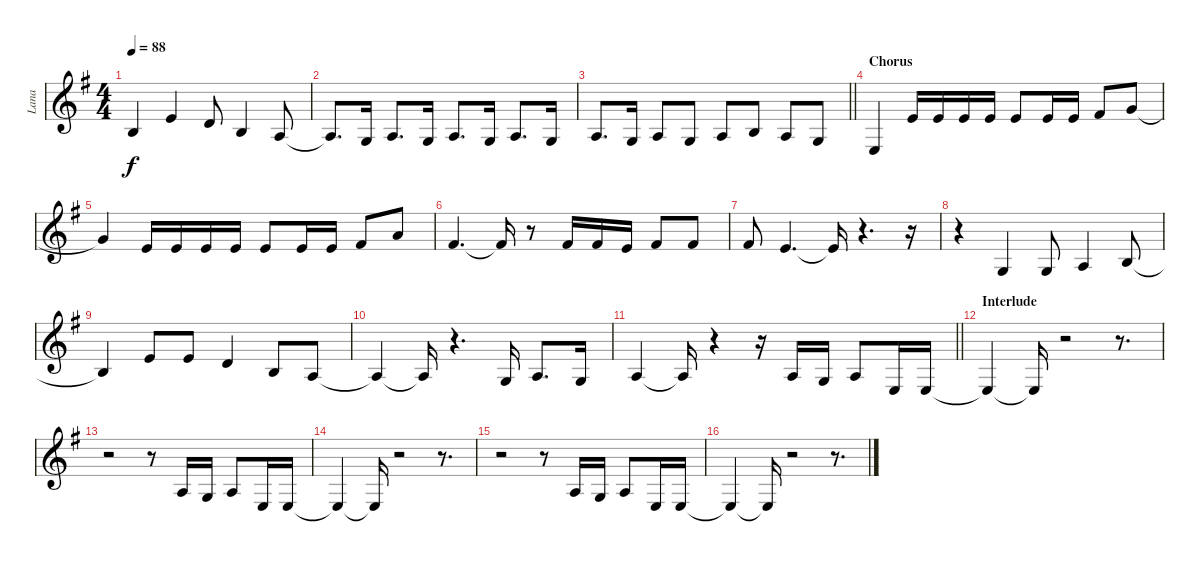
\track ("Lana" "Lana") {instrument oboe}
\staff {score}
\tuning (E4 B3 G3 D3 A2 E2) {hide}
\ts (4 4)
\tempo 88
\clef g2
\ks eminor
0.2{t}.4{dy f} 0.1.4 3.2.8 0.2.4 2.3.8 |
2.3{t}.8{d} 0.3.16 2.3.8{d} 0.3.16 2.3.8{d} 0.3.16 2.3.8{d} 0.3.16 |
\barLineRight lightlight
2.3.8{d} 0.3.16 2.3.8 0.3.8 2.3.8 0.2.8 2.3.8 0.3.8 |
\section ("" "Chorus")
2.4.4 0.1.16 0.1.16 0.1.16 0.1.16 0.1.8 0.1.16 0.1.16 2.1.8 3.1.8 |
3.1{t}.4 0.1.16 0.1.16 0.1.16 0.1.16 0.1.8 0.1.16 0.1.16 2.1.8 5.1.8 |
2.1.4{d} 2.1{t}.16 r.8 2.1.16 2.1.16 0.1.16 2.1.8 2.1.8 |
2.1.8 0.1.4{d} 0.1{t}.16 r.4{d} r.16 |
r.4 0.3.4 0.3.8 2.3.4 0.2.8 |
0.2{t}.4 0.1.8 0.1.8 3.2.4 0.2.8 2.3.8 |
2.3{t}.4 2.3{t}.16 r.4{d} 0.3.16 2.3.8{d} 0.3.16 |
\barLineRight lightlight
2.3.4 2.3{t}.16 r.4 r.16 2.3.16 0.3.16 2.3.8 2.4.16 2.4.16 |
\section ("" "Interlude")
2.4{t}.4 2.4{t}.16 r.2 r.8{d} |
r.2 r.8 2.3.16 0.3.16 2.3.8 2.4.16 2.4.16 |
2.4{t}.4 2.4{t}.16 r.2 r.8{d} |
r.2 r.8 2.3.16 0.3.16 2.3.8 2.4.16 2.4.16 |
2.4{t}.4 2.4{t}.16 r.2 r.8{d}
